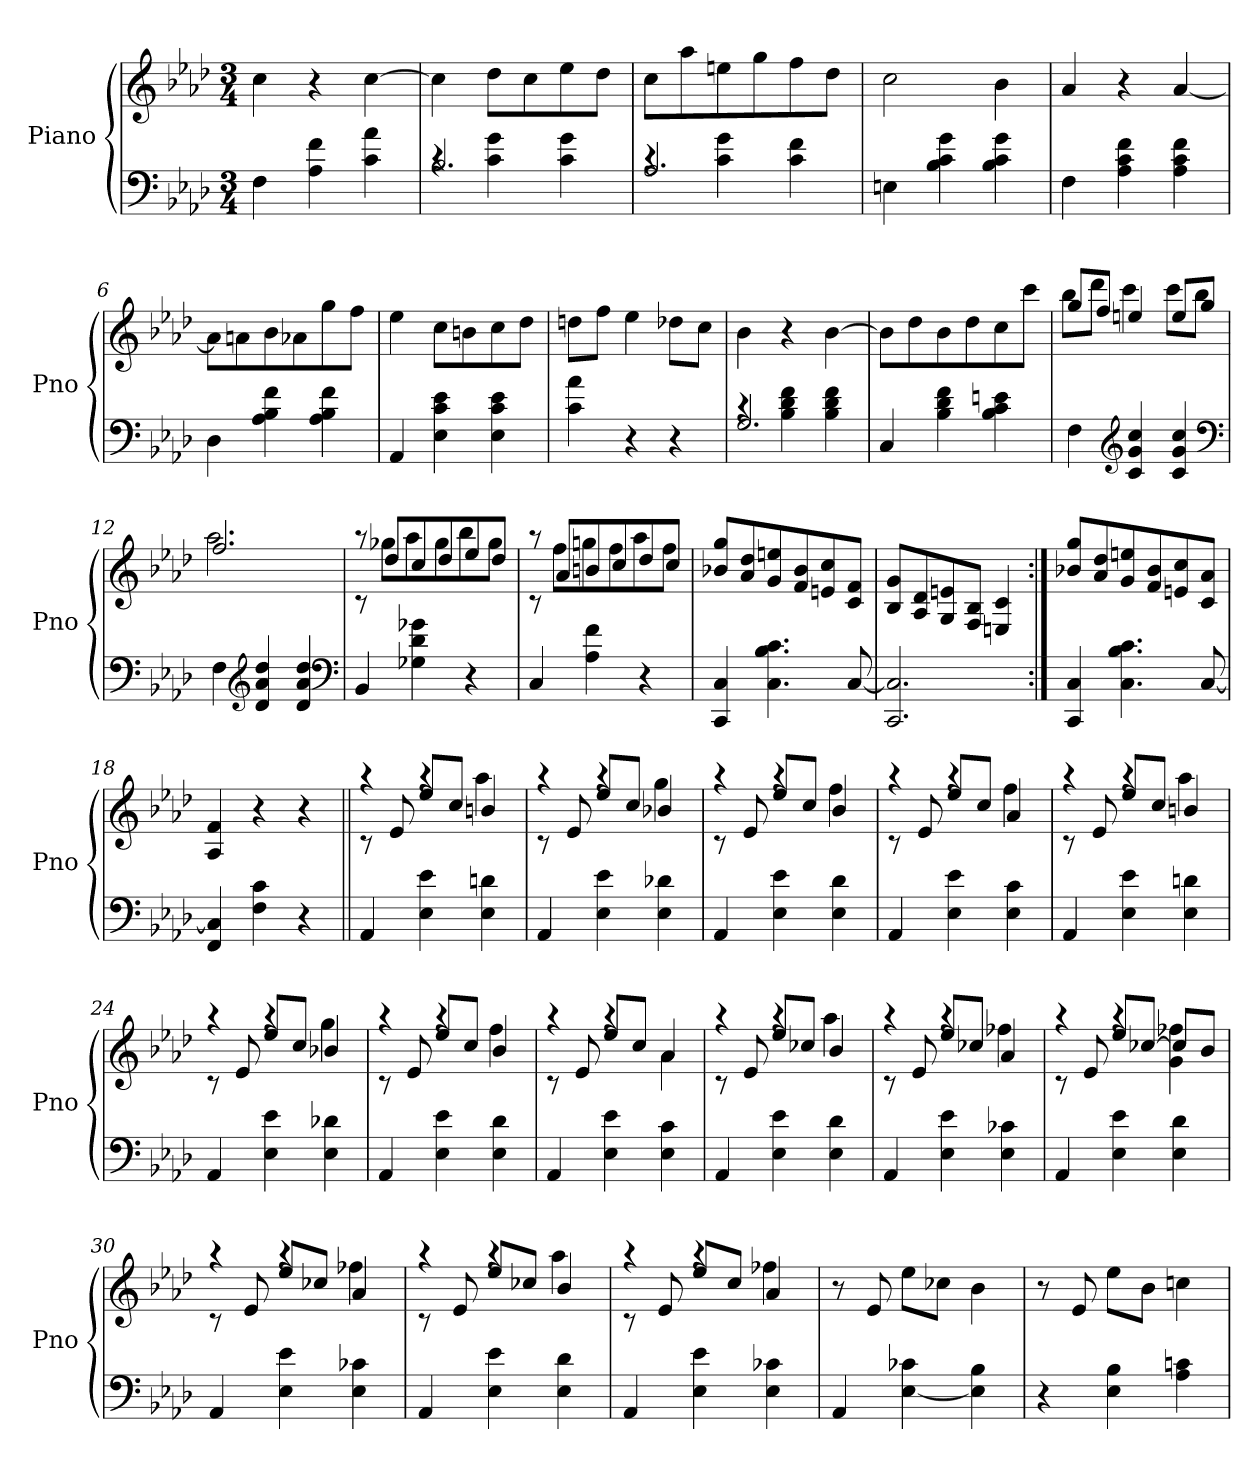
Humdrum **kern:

**kern	**kern
*part1	*part1
*staff2	*staff1
*I"Piano	*
*I'Pno	*
*clefF4	*clefG2
*k[b-e-a-d-]	*k[b-e-a-d-]
*f:	*f:
*M3/4	*M3/4
=1	=1
4F	4cc
4A- 4f	4r
4c 4a-	[4cc
=2	=2
*^	*
2.B-	4rc	4cc]
.	4c 4g	8dd-L
.	.	8cc
.	4c 4g	8ee-
.	.	8dd-J
=3	=3	=3
2.A-	4rc	8ccL
.	.	8aa-
.	4c 4g	8een
.	.	8gg
.	4c 4f	8ff
.	.	8dd-J
*v	*v	*
=4	=4
4En	2cc
4B- 4c 4g	.
4B- 4c 4g	4b-
=5	=5
4F	4a-
4A- 4c 4f	4r
4A- 4c 4f	[4a-
=6	=6
4D-	8a-L]
.	8an
4A- 4B- 4f	8b-
.	8a-X
4A- 4B- 4f	8gg
.	8ffJ
=7	=7
4AA-	4ee-
4E- 4c 4e-	8ccL
.	8bn
4E- 4c 4e-	8cc
.	8dd-J
=8	=8
4c 4a-	8ddnL
.	8ffJ
4r	4ee-
4r	8dd-XL
.	8ccJ
=9	=9
*^	*
2.G	4rc	4b-
.	4B- 4d- 4f	4r
.	4B- 4d- 4f	[4b-
*v	*v	*
=10	=10
4C	8b-L]
.	8dd-
4B- 4d- 4f	8b-
.	8dd-
4B- 4c 4en	8cc
.	8cccJ
=11	=11
*	*^
4F	8ggL	8bb-L
.	8ffJ	8ddd-J
*clefG2	*	*
4c 4g 4cc	4een	4ccc
4c 4g 4cc	8eeL	8cccL
.	8ggJ	8bb-J
*clefF4	*	*
=12	=12	=12
4F	2.ff	2.aa-
*clefG2	*	*
4d- 4a- 4dd-	.	.
4d- 4a- 4dd-	.	.
*clefF4	*	*
=13	=13	=13
4BB-	8rc	8raa
.	8dd-L	8gg-XL
4G-X 4d- 4g-X	8cc	8aa-
.	8dd-	8gg-
4r	8ee-	8bb-
.	8dd-J	8gg-J
=14	=14	=14
4C	8rc	8raa
.	8a-L	8ffL
4A- 4f	8bn	8ggn
.	8cc	8ff
4r	8dd-	8aa-
.	8ccJ	8ffJ
*	*v	*v
=15	=15
4CC 4C	8b-X 8ggL
.	8a- 8dd-
4.C 4.B- 4.c	8g 8een
.	8f 8b-
.	8en 8cc
[8C	8c 8fJ
=16	=16
2.CC 2.C]	8B- 8gL
.	8A- 8d-
.	8G 8en
.	8F 8B-J
.	4En 4c
=17:|!	=17:|!
4CC 4C	8b-X 8ggL
.	8a- 8dd-
4.C 4.B- 4.c	8g 8een
.	8f 8b-
.	8en 8cc
[8C	8c 8a-J
=18	=18
4FF 4C]	4A- 4f
4F 4c	4r
4r	4r
=19||	=19||
*	*^
4AA-	8rc	4raa
.	8e-	.
4E- 4e-	8ee-L	4raa
.	8ccJ	.
4E- 4dn	4bn	4aa-
=20	=20	=20
4AA-	8rc	4raa
.	8e-	.
4E- 4e-	8ee-L	4raa
.	8ccJ	.
4E- 4d-X	4b-X	4gg
=21	=21	=21
4AA-	8rc	4raa
.	8e-	.
4E- 4e-	8ee-L	4raa
.	8ccJ	.
4E- 4d-	4b-	4ff
=22	=22	=22
4AA-	8rc	4raa
.	8e-	.
4E- 4e-	8ee-L	4raa
.	8ccJ	.
4E- 4c	4a-	4ff
=23	=23	=23
4AA-	8rc	4raa
.	8e-	.
4E- 4e-	8ee-L	4raa
.	8ccJ	.
4E- 4dn	4bn	4aa-
=24	=24	=24
4AA-	8rc	4raa
.	8e-	.
4E- 4e-	8ee-L	4raa
.	8ccJ	.
4E- 4d-X	4b-X	4gg
=25	=25	=25
4AA-	8rc	4raa
.	8e-	.
4E- 4e-	8ee-L	4raa
.	8ccJ	.
4E- 4d-	4b-	4ff
=26	=26	=26
4AA-	8rc	4raa
.	8e-	.
4E- 4e-	8ee-L	4raa
.	8ccJ	.
4E- 4c	4a-	4a-
=27	=27	=27
4AA-	8rc	4raa
.	8e-	.
4E- 4e-	8ee-L	4raa
.	8cc-XJ	.
4E- 4d-	4b-	4aa-
=28	=28	=28
4AA-	8rc	4raa
.	8e-	.
4E- 4e-	8ee-L	4raa
.	8cc-XJ	.
4E- 4c-X	4a-	4ff-X
=29	=29	=29
4AA-	8rc	4raa
.	8e-	.
4E- 4e-	8ee-L	4raa
.	[8cc-XJ	.
4E- 4d-	8cc-L]	4g 4ff-X
.	8b-J	.
=30	=30	=30
4AA-	8rc	4raa
.	8e-	.
4E- 4e-	8ee-L	4raa
.	8cc-XJ	.
4E- 4c-X	4a-	4ff-X
=31	=31	=31
4AA-	8rc	4raa
.	8e-	.
4E- 4e-	8ee-L	4raa
.	8cc-XJ	.
4E- 4d-	4b-	4aa-
=32	=32	=32
4AA-	8rc	4raa
.	8e-	.
4E- 4e-	8ee-L	4raa
.	8ccJ	.
4E- 4c-X	4a-	4ff-X
*	*v	*v
=33	=33
4AA-	8r
.	8e-
[4E- 4c-X	8ee-L
.	8cc-XJ
4E-] 4B-	4b-
=34	=34
4r	8r
.	8e-
4E- 4B-	8ee-L
.	8b-J
4A- 4cn	4ccn
=	=
*-	*-
